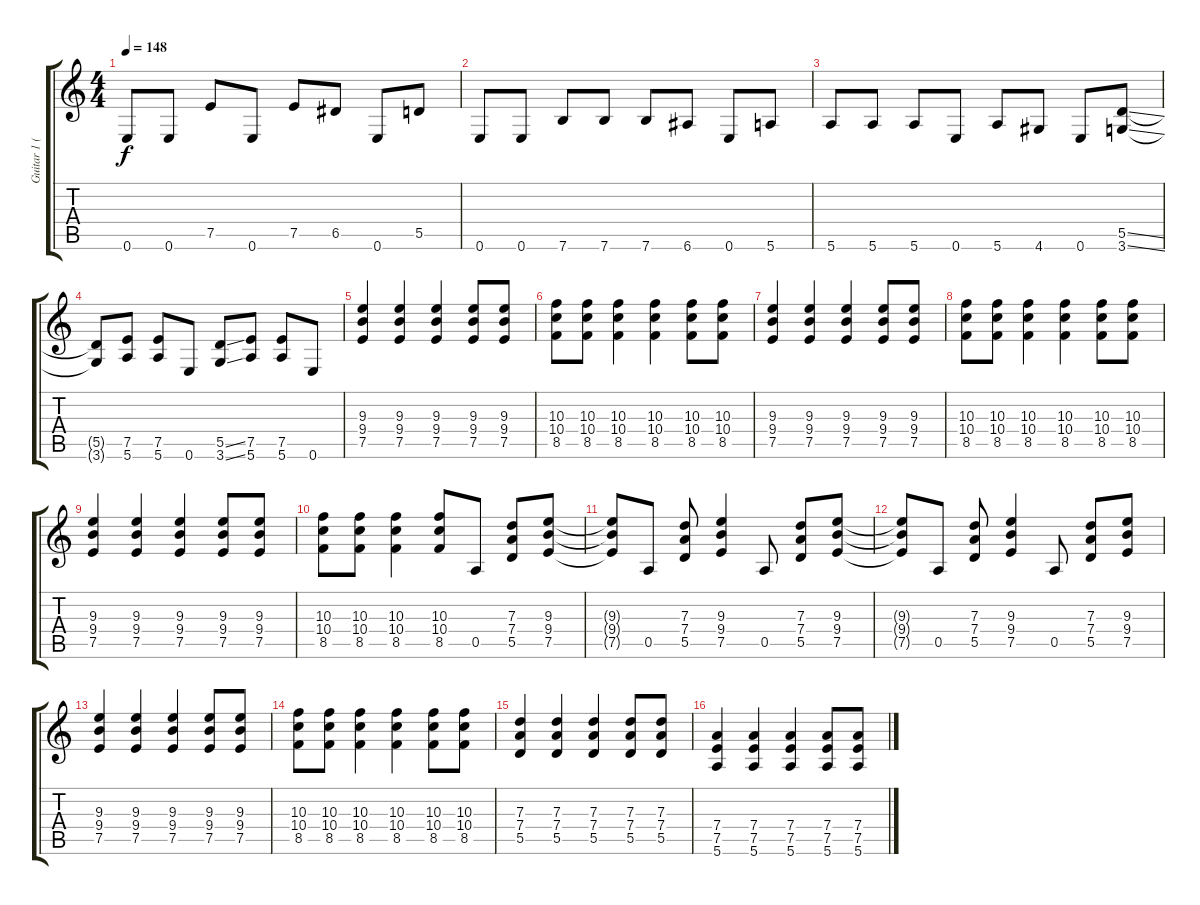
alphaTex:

\track ("Guitar 1 (Dist.)" "Guitar 1 (") {instrument distortionguitar}
\staff {score tabs}
\tuning (E4 B3 G3 D3 A2 E2) {hide}
\ts (4 4)
\tempo 148
\clef g2
\ks c
0.6{t}.8{dy f} 0.6.8 7.5.8 0.6.8 7.5.8 6.5.8 0.6.8 5.5.8 |
0.6.8 0.6.8 7.6.8 7.6.8 7.6.8 6.6.8 0.6.8 5.6.8 |
5.6.8 5.6.8 5.6.8 0.6.8 5.6.8 4.6.8 0.6.8 (5.5{ss} 3.6{ss}).8 |
(5.5{t} 3.6{t}).8 (7.5 5.6).8 (7.5 5.6).8 0.6.8 (5.5{ss} 3.6{ss}).8 (7.5 5.6).8 (7.5 5.6).8 0.6.8 |
(9.3 9.4 7.5).4 (9.3 9.4 7.5).4 (9.3 9.4 7.5).4 (9.3 9.4 7.5).8 (9.3 9.4 7.5).8 |
(10.3 10.4 8.5).8 (10.3 10.4 8.5).8 (10.3 10.4 8.5).4 (10.3 10.4 8.5).4 (10.3 10.4 8.5).8 (10.3 10.4 8.5).8 |
(9.3 9.4 7.5).4 (9.3 9.4 7.5).4 (9.3 9.4 7.5).4 (9.3 9.4 7.5).8 (9.3 9.4 7.5).8 |
(10.3 10.4 8.5).8 (10.3 10.4 8.5).8 (10.3 10.4 8.5).4 (10.3 10.4 8.5).4 (10.3 10.4 8.5).8 (10.3 10.4 8.5).8 |
(9.3 9.4 7.5).4 (9.3 9.4 7.5).4 (9.3 9.4 7.5).4 (9.3 9.4 7.5).8 (9.3 9.4 7.5).8 |
(10.3 10.4 8.5).8 (10.3 10.4 8.5).8 (10.3 10.4 8.5).4 (10.3 10.4 8.5).8 0.5.8 (7.3 7.4 5.5).8 (9.3 9.4 7.5).8 |
(9.3{t} 9.4{t} 7.5{t}).8 0.5.8 (7.3 7.4 5.5).8 (9.3 9.4 7.5).4 0.5.8 (7.3 7.4 5.5).8 (9.3 9.4 7.5).8 |
(9.3{t} 9.4{t} 7.5{t}).8 0.5.8 (7.3 7.4 5.5).8 (9.3 9.4 7.5).4 0.5.8 (7.3 7.4 5.5).8 (9.3 9.4 7.5).8 |
(9.3 9.4 7.5).4 (9.3 9.4 7.5).4 (9.3 9.4 7.5).4 (9.3 9.4 7.5).8 (9.3 9.4 7.5).8 |
(10.3 10.4 8.5).8 (10.3 10.4 8.5).8 (10.3 10.4 8.5).4 (10.3 10.4 8.5).4 (10.3 10.4 8.5).8 (10.3 10.4 8.5).8 |
(7.3 7.4 5.5).4 (7.3 7.4 5.5).4 (7.3 7.4 5.5).4 (7.3 7.4 5.5).8 (7.3 7.4 5.5).8 |
(7.4 7.5 5.6).4 (7.4 7.5 5.6).4 (7.4 7.5 5.6).4 (7.4 7.5 5.6).8 (7.4 7.5 5.6).8
